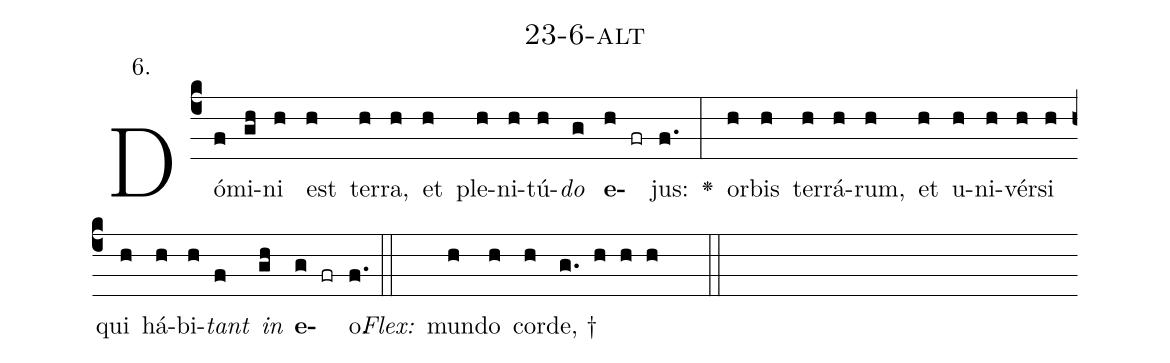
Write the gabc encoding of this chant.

name: 23-6-alt;
annotation: 6.;
%%
(c4)Dó(f)mi(gh)ni(h) est(h) ter(h)ra,(h) et(h) ple(h)ni(h)tú(h)<i>do</i>(g) <b>e</b>(h fr)jus:(f.) <v>\greheightstar</v>(:) or(h)bis(h) ter(h)rá(h)rum,(h) et(h) u(h)ni(h)vér(h)si(h) qui(h) há(h)bi(h)<i>tant</i>(f) <i>in</i>(gh) <b>e</b>(g fr)o.(f.) (::)
<i>Flex:</i>()  mun(h)do(h) cor(h)de, †(g. h h h  ::)

%E(h) u(h) o(f) u(gh) a(g) e.(f.) (::)
